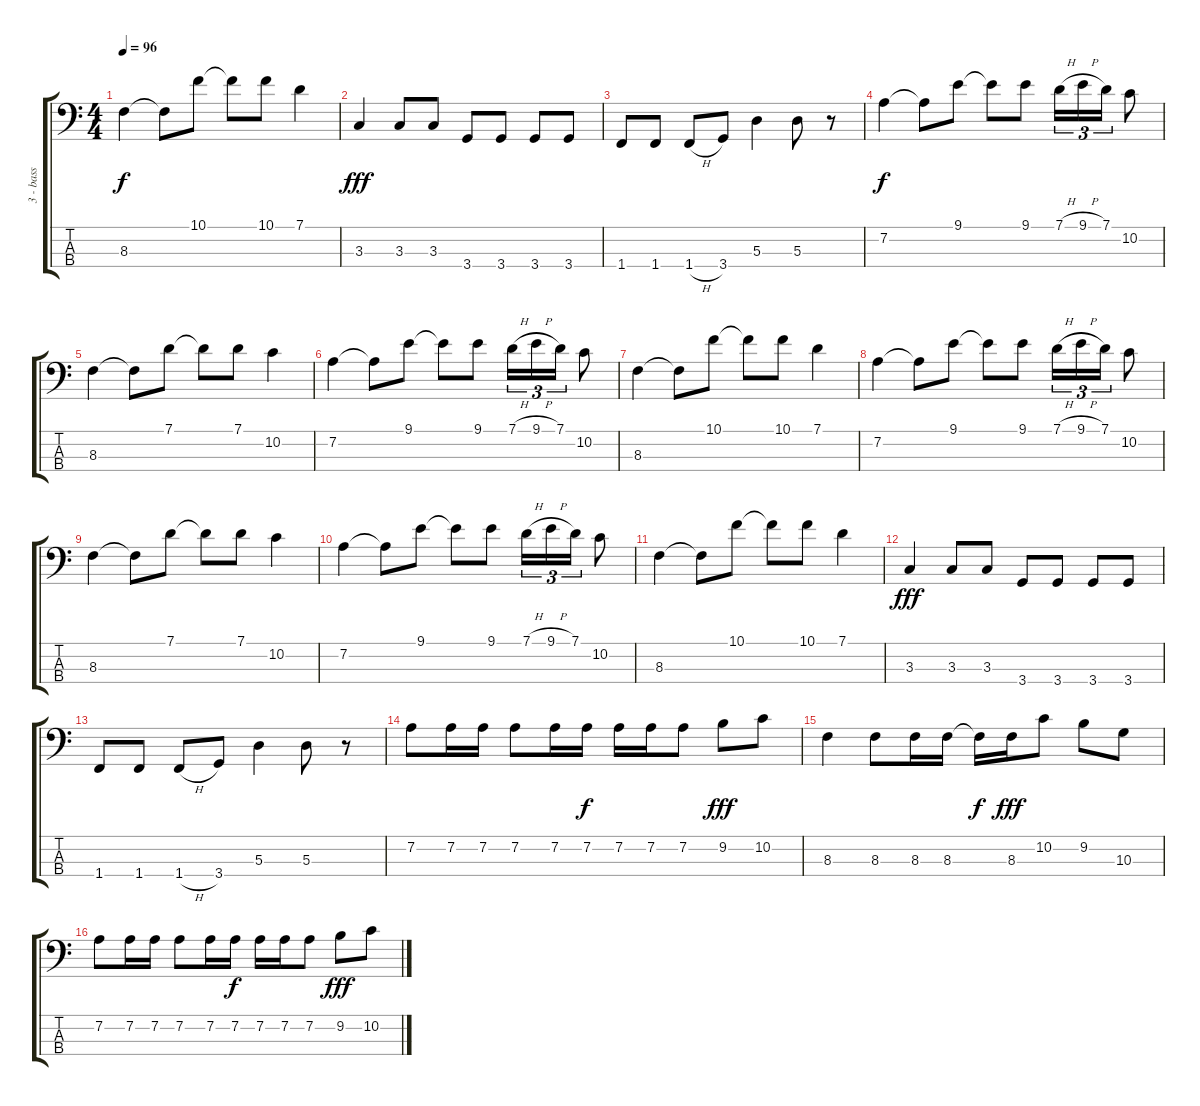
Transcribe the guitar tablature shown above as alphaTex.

\track ("3 - bass" "3 - bass") {instrument electricbasspick}
\staff {score tabs}
\tuning (G2 D2 A1 E1) {hide}
\ts (4 4)
\tempo 96
\clef f4
\ks c
8.3.4{dy f} 8.3{t}.8 10.1.8 10.1{t}.8 10.1.8 7.1.4 |
3.3.4{dy fff} 3.3.8 3.3.8 3.4.8 3.4.8 3.4.8 3.4.8 |
1.4.8 1.4.8 1.4{h}.8 3.4.8 5.3.4 5.3.8 r.8 |
7.2.4{dy f} 7.2{t}.8 9.1.8 9.1{t}.8 9.1.8 7.1{h}.16{tu (3 2)} 9.1{h}.16{tu (3 2)} 7.1.16{tu (3 2)} 10.2.8 |
8.3.4 8.3{t}.8 7.1.8 7.1{t}.8 7.1.8 10.2.4 |
7.2.4 7.2{t}.8 9.1.8 9.1{t}.8 9.1.8 7.1{h}.16{tu (3 2)} 9.1{h}.16{tu (3 2)} 7.1.16{tu (3 2)} 10.2.8 |
8.3.4 8.3{t}.8 10.1.8 10.1{t}.8 10.1.8 7.1.4 |
7.2.4 7.2{t}.8 9.1.8 9.1{t}.8 9.1.8 7.1{h}.16{tu (3 2)} 9.1{h}.16{tu (3 2)} 7.1.16{tu (3 2)} 10.2.8 |
8.3.4 8.3{t}.8 7.1.8 7.1{t}.8 7.1.8 10.2.4 |
7.2.4 7.2{t}.8 9.1.8 9.1{t}.8 9.1.8 7.1{h}.16{tu (3 2)} 9.1{h}.16{tu (3 2)} 7.1.16{tu (3 2)} 10.2.8 |
8.3.4 8.3{t}.8 10.1.8 10.1{t}.8 10.1.8 7.1.4 |
3.3.4{dy fff} 3.3.8 3.3.8 3.4.8 3.4.8 3.4.8 3.4.8 |
1.4.8 1.4.8 1.4{h}.8 3.4.8 5.3.4 5.3.8 r.8 |
7.2.8 7.2.16 7.2.16 7.2.8 7.2.16 7.2.16{dy f} 7.2.16 7.2.16 7.2.8 9.2.8{dy fff} 10.2.8 |
8.3.4 8.3.8 8.3.16 8.3.16 8.3{t}.16{dy f} 8.3.16{dy fff} 10.2.8 9.2.8 10.3.8 |
7.2.8 7.2.16 7.2.16 7.2.8 7.2.16 7.2.16{dy f} 7.2.16 7.2.16 7.2.8 9.2.8{dy fff} 10.2.8
